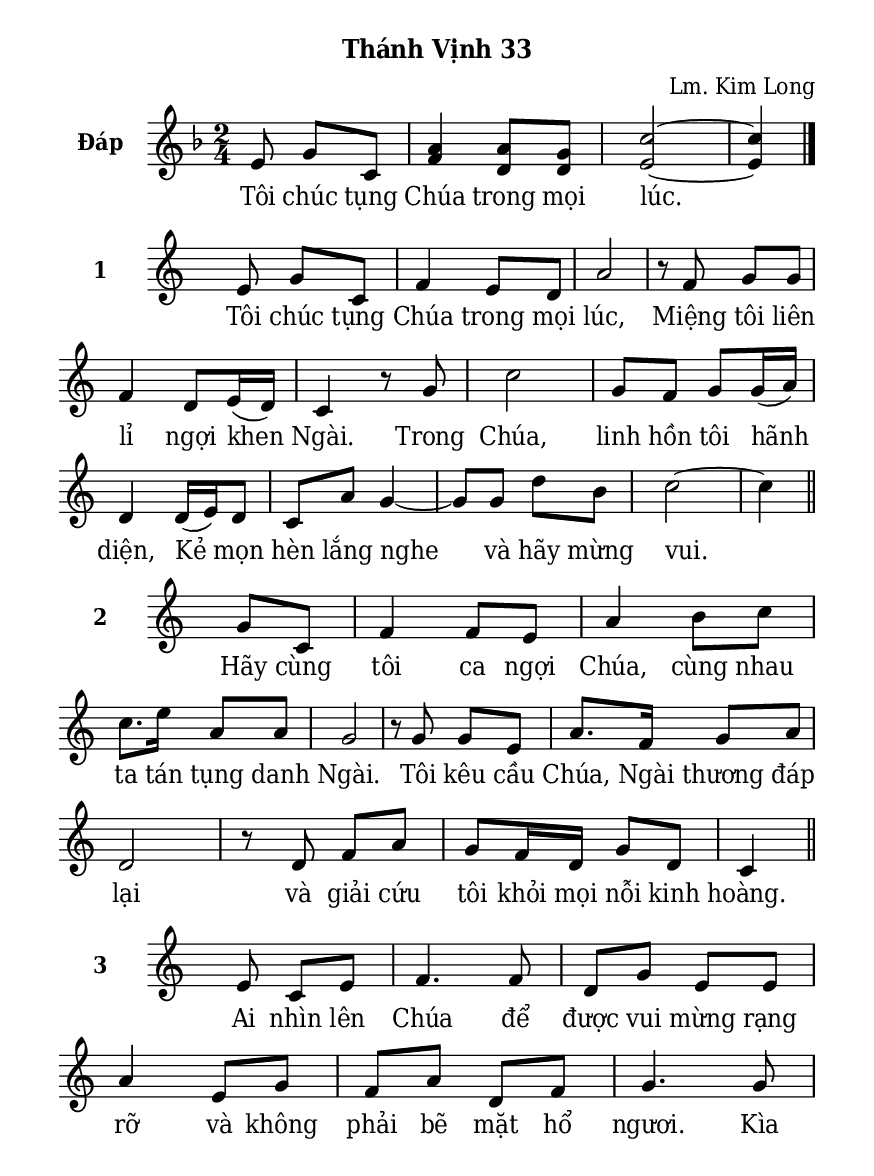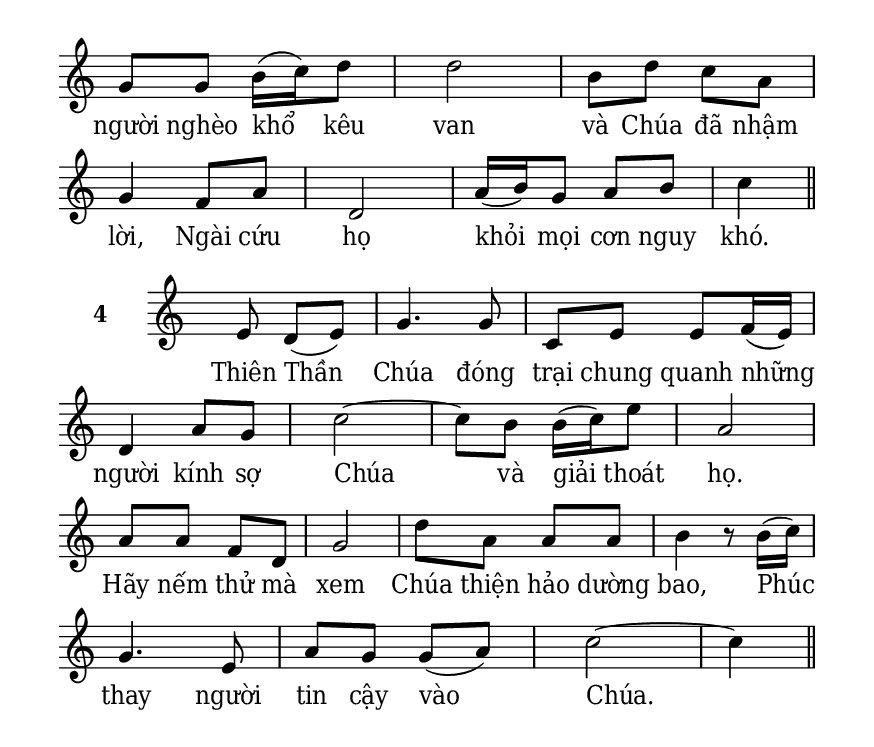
% Cài đặt chung
\version "2.22.1"
\include "english.ly"

\header {
  subtitle = "Thánh Vịnh 33"
  composer = "Lm. Kim Long"
  %arranger = " "
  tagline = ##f
}


% Nhạc
nhacMauMot = \relative c' {
  \key f \major
  \time 2/4
  \partial 4. e8 g c, |
  <<
    {
      a'4 a8 g |
      c2 ~ |
      c4 \bar "|."
    }
    {
      f,4 d8 d |
      e2 ~ |
      e4
    }
  >>
}

nhacMauHai = \relative c' {
  \key c \major
  \time 2/4
  \partial 4. e8 g c, |
  f4 e8 d |
  a'2 r8 f g g |
  f4 d8 e16 (d) |
  c4 r8 g' |
  c2 |
  g8 f g g16 (a) |
  d,4 d16 (e) d8 |
  c a' g4 ~ |
  g8 g d' b |
  c2 ~ |
  c4 \bar "||"
}

nhacMauBa = \relative c'' {
  \key c \major
  \time 2/4
  \partial 4 g8 c, |
  f4 f8 e |
  a4 b8 c |
  c8. e16 a,8 a |
  g2 |
  r8 g g e |
  a8. f16 g8 a |
  d,2 |
  r8 d f a |
  g f16 d g8 d |
  c4 \bar "||"
}

nhacMauBon = \relative c' {
  \key c \major
  \time 2/4
  \partial 4. e8 c e |
  f4. f8 |
  d g e e |
  a4 e8 g |
  f a d, f |
  g4. g8 |
  g g b16 (c) d8 |
  d2 |
  b8 d c a |
  g4 f8 a |
  d,2 |
  a'16 (b) g8 a b |
  c4 \bar "||"
}

nhacMauNam = \relative c' {
  \key c \major
  \time 2/4
  \partial 4. e8 d (e) |
  g4. g8 |
  c, e e f16 (e) |
  d4 a'8 g |
  c2 ~ |
  c8 b b16 (c) e8 |
  a,2 |
  a8 a f d |
  g2 |
  d'8 a a a |
  b4 r8 b16 (c) |
  g4. e8 |
  a g g (a) |
  c2 ~ |
  c4 \bar "||"
}

% Lời
loiMauMot = \lyricmode {
  Tôi chúc tụng Chúa trong mọi lúc.
}

loiMauHai = \lyricmode {
  Tôi chúc tụng Chúa trong mọi lúc,
  Miệng tôi liên lỉ ngợi khen Ngài.
  Trong Chúa, linh hồn tôi hãnh diện,
  Kẻ mọn hèn lắng nghe và hãy mừng vui.
}

loiMauBa = \lyricmode {
  Hãy cùng tôi ca ngợi Chúa,
  cùng nhau ta tán tụng danh Ngài.
  Tôi kêu cầu Chúa, Ngài thương đáp lại
  và giải cứu tôi khỏi mọi nỗi kinh hoàng.
}

loiMauBon = \lyricmode {
  Ai nhìn lên Chúa để được vui mừng rạng rỡ
  và không phải bẽ mặt hổ ngươi.
  Kìa người nghèo khổ kêu van và Chúa đã nhậm lời,
  Ngài cứu họ khỏi mọi cơn nguy khó.
}

loiMauNam = \lyricmode {
  Thiên Thần Chúa đóng trại chung quanh những người
  kính sợ Chúa và giải thoát họ.
  Hãy nếm thử mà xem Chúa thiện hảo dường bao,
  Phúc thay người tin cậy vào Chúa.
}

% Dàn trang
\paper {
  #(set-paper-size "a5")
  top-margin = 10\mm
  bottom-margin = 10\mm
  left-margin = 10\mm
  right-margin = 10\mm
  indent = #0
  #(define fonts
	 (make-pango-font-tree "Deja Vu Serif Condensed"
	 		       "Deja Vu Serif Condensed"
			       "Deja Vu Serif Condensed"
			       (/ 20 20)))
  print-page-number = ##f
}

\score {
  <<
    \new Staff \with {
      instrumentName = \markup { \bold "Đáp" }} <<
        \clef treble
        \new Voice = beSop {
          \nhacMauMot
        }
      \new Lyrics \lyricsto beSop \loiMauMot
    >>
  >>
  \layout {
    indent = 15
    \override Lyrics.LyricSpace.minimum-distance = #0.6
    \override Score.BarNumber.break-visibility = ##(#f #f #f)
    \override Score.SpacingSpanner.uniform-stretching = ##t
    ragged-last = ##f
  }
}

\score {
  <<
    \new Staff \with {
      instrumentName = \markup { \bold "1" }} <<
        \clef treble
        \new Voice = beSop {
          \nhacMauHai
        }
      \new Lyrics \lyricsto beSop \loiMauHai
    >>
  >>
  \layout {
    indent = 15
    \override Staff.TimeSignature.transparent = ##t
    \override Lyrics.LyricSpace.minimum-distance = #0.7
    \override Score.BarNumber.break-visibility = ##(#f #f #f)
    \override Score.SpacingSpanner.uniform-stretching = ##t
    \override LyricHyphen.minimum-distance = #1.5
    ragged-last = ##f
  }
}

\score {
  <<
    \new Staff \with {
      instrumentName = \markup { \bold "2" }} <<
        \clef treble
        \new Voice = beSop {
          \nhacMauBa
        }
      \new Lyrics \lyricsto beSop \loiMauBa
    >>
  >>
  \layout {
    indent = 15
    \override Staff.TimeSignature.transparent = ##t
    \override Staff.TimeSignature.transparent = ##t
    \override Lyrics.LyricSpace.minimum-distance = #0.7
    \override Score.BarNumber.break-visibility = ##(#f #f #f)
    \override Score.SpacingSpanner.uniform-stretching = ##t
    \override LyricHyphen.minimum-distance = #1.5
    ragged-last = ##f
  }
}

\score {
  <<
    \new Staff \with {
      instrumentName = \markup { \bold "3" }} <<
        \clef treble
        \new Voice = beSop {
          \nhacMauBon
        }
      \new Lyrics \lyricsto beSop \loiMauBon
    >>
  >>
  \layout {
    indent = 15
    \override Staff.TimeSignature.transparent = ##t
    \override Staff.TimeSignature.transparent = ##t
    \override Lyrics.LyricSpace.minimum-distance = #0.7
    \override Score.BarNumber.break-visibility = ##(#f #f #f)
    \override Score.SpacingSpanner.uniform-stretching = ##t
    \override LyricHyphen.minimum-distance = #1.5
    ragged-last = ##f
  }
}


\score {
  <<
    \new Staff \with {
      instrumentName = \markup { \bold "4" }} <<
        \clef treble
        \new Voice = beSop {
          \nhacMauNam
        }
      \new Lyrics \lyricsto beSop \loiMauNam
    >>
  >>
  \layout {
    indent = 15
    \override Staff.TimeSignature.transparent = ##t
    \override Staff.TimeSignature.transparent = ##t
    \override Lyrics.LyricSpace.minimum-distance = #0.7
    \override Score.BarNumber.break-visibility = ##(#f #f #f)
    \override Score.SpacingSpanner.uniform-stretching = ##t
    \override LyricHyphen.minimum-distance = #1.5
    ragged-last = ##f
  }
}
